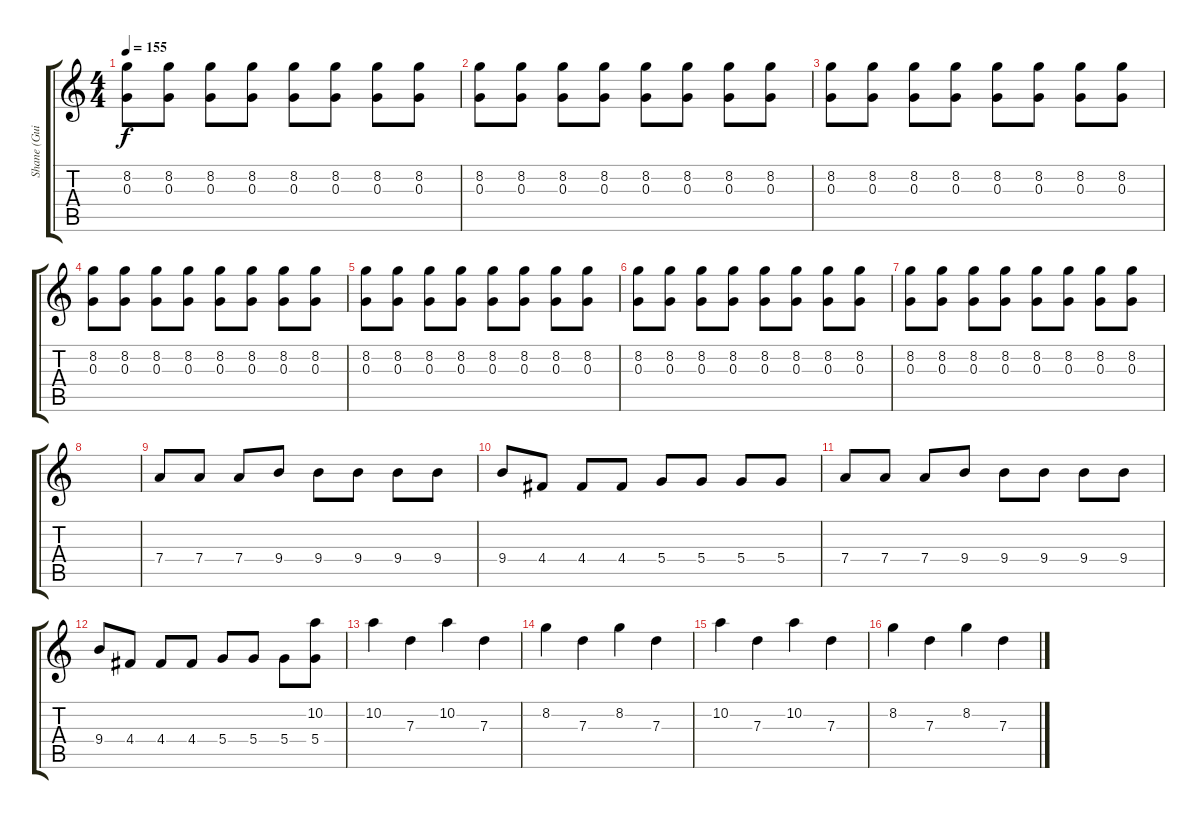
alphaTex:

\track ("Shane (Guitar)" "Shane (Gui") {instrument overdrivenguitar}
\staff {score tabs}
\tuning (E4 B3 G3 D3 A2 E2) {hide}
\ts (4 4)
\tempo 155
\clef g2
\ks c
(8.2 0.3).8{dy f} (8.2 0.3).8 (8.2 0.3).8 (8.2 0.3).8 (8.2 0.3).8 (8.2 0.3).8 (8.2 0.3).8 (8.2 0.3).8 |
(8.2 0.3).8 (8.2 0.3).8 (8.2 0.3).8 (8.2 0.3).8 (8.2 0.3).8 (8.2 0.3).8 (8.2 0.3).8 (8.2 0.3).8 |
(8.2 0.3).8 (8.2 0.3).8 (8.2 0.3).8 (8.2 0.3).8 (8.2 0.3).8 (8.2 0.3).8 (8.2 0.3).8 (8.2 0.3).8 |
(8.2 0.3).8 (8.2 0.3).8 (8.2 0.3).8 (8.2 0.3).8 (8.2 0.3).8 (8.2 0.3).8 (8.2 0.3).8 (8.2 0.3).8 |
(8.2 0.3).8 (8.2 0.3).8 (8.2 0.3).8 (8.2 0.3).8 (8.2 0.3).8 (8.2 0.3).8 (8.2 0.3).8 (8.2 0.3).8 |
(8.2 0.3).8 (8.2 0.3).8 (8.2 0.3).8 (8.2 0.3).8 (8.2 0.3).8 (8.2 0.3).8 (8.2 0.3).8 (8.2 0.3).8 |
(8.2 0.3).8 (8.2 0.3).8 (8.2 0.3).8 (8.2 0.3).8 (8.2 0.3).8 (8.2 0.3).8 (8.2 0.3).8 (8.2 0.3).8 |
|
7.4.8 7.4.8 7.4.8 9.4.8 9.4.8 9.4.8 9.4.8 9.4.8 |
9.4.8 4.4.8 4.4.8 4.4.8 5.4.8 5.4.8 5.4.8 5.4.8 |
7.4.8 7.4.8 7.4.8 9.4.8 9.4.8 9.4.8 9.4.8 9.4.8 |
9.4.8 4.4.8 4.4.8 4.4.8 5.4.8 5.4.8 5.4.8 (10.2 5.4).8 |
10.2.4 7.3.4 10.2.4 7.3.4 |
8.2.4 7.3.4 8.2.4 7.3.4 |
10.2.4 7.3.4 10.2.4 7.3.4 |
8.2.4 7.3.4 8.2.4 7.3.4
